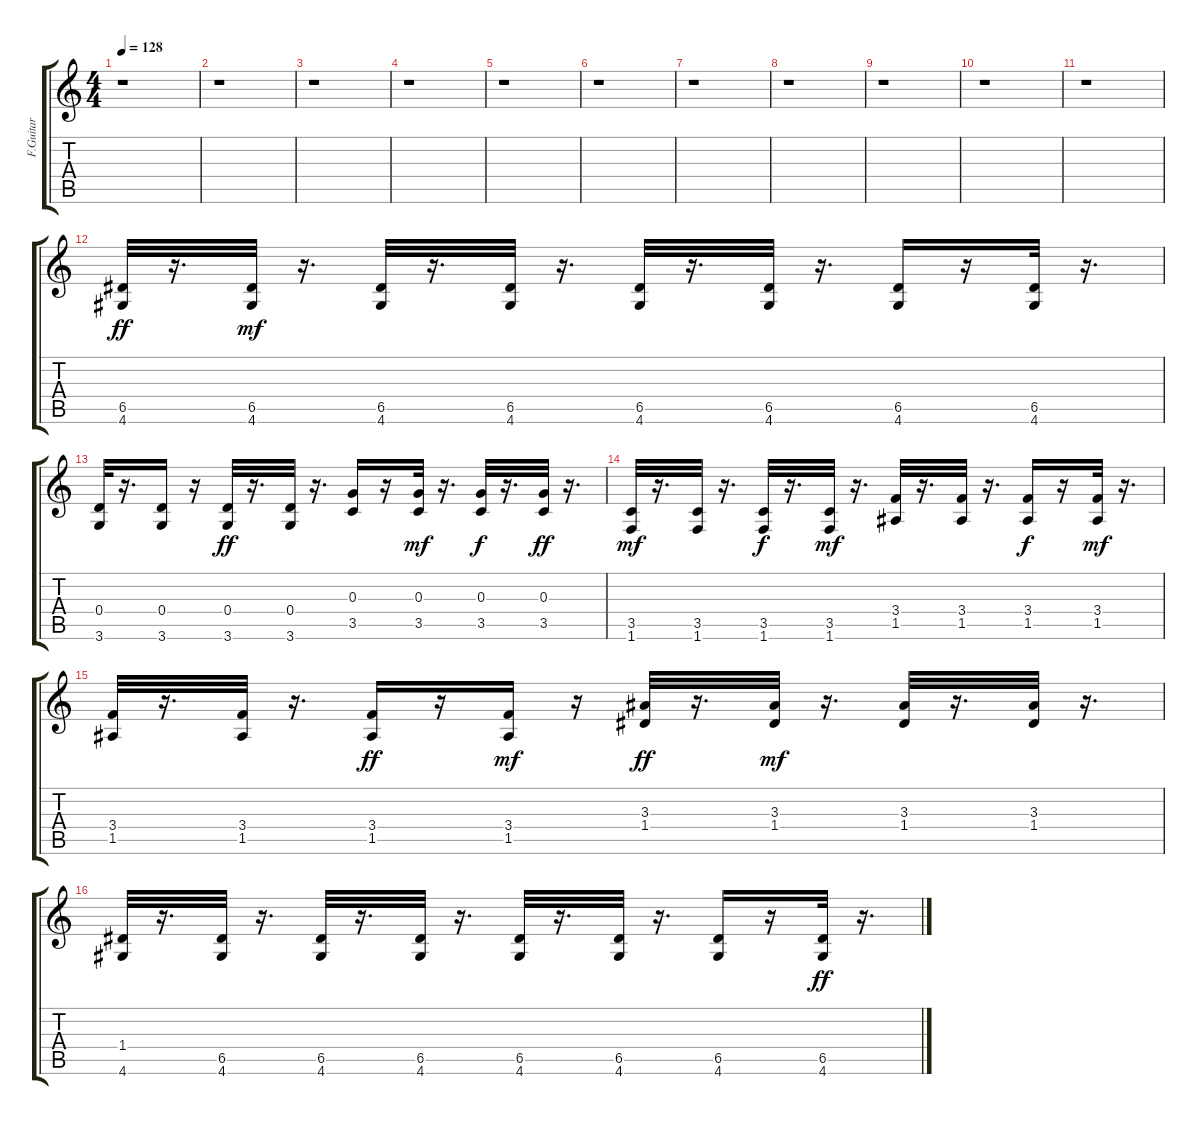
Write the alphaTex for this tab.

\track ("F.Guitar" "F.Guitar") {instrument electricguitarmuted}
\staff {score tabs}
\tuning (E4 B3 G3 D3 A2 E2) {hide}
\ts (4 4)
\tempo 128
\clef g2
\ks c
r.1{dy ff} |
r.1 |
r.1 |
r.1 |
r.1 |
r.1 |
r.1 |
r.1 |
r.1 |
r.1 |
r.1 |
(6.5 4.6).32{balance 11} r.16{d} (6.5 4.6).32{dy mf} r.16{d} (6.5 4.6).32 r.16{d} (6.5 4.6).32 r.16{d} (6.5 4.6).32 r.16{d} (6.5 4.6).32 r.16{d} (6.5 4.6).16 r.16 (6.5 4.6).32 r.16{d} |
(0.4 3.6).32 r.16{d} (0.4 3.6).16 r.16 (0.4 3.6).32{dy ff} r.16{d} (0.4 3.6).32 r.16{d} (0.3 3.5).16 r.16 (0.3 3.5).32{dy mf} r.16{d} (0.3 3.5).32{dy f} r.16{d} (0.3 3.5).32{dy ff} r.16{d} |
(3.5 1.6).32{dy mf} r.16{d} (3.5 1.6).32 r.16{d} (3.5 1.6).32{dy f} r.16{d} (3.5 1.6).32{dy mf} r.16{d} (3.4 1.5).32 r.16{d} (3.4 1.5).32 r.16{d} (3.4 1.5).16{dy f} r.16 (3.4 1.5).32{dy mf} r.16{d} |
(3.4 1.5).32 r.16{d} (3.4 1.5).32 r.16{d} (3.4 1.5).16{dy ff} r.16 (3.4 1.5).16{dy mf} r.16 (3.3 1.4).32{dy ff} r.16{d} (3.3 1.4).32{dy mf} r.16{d} (3.3 1.4).32 r.16{d} (3.3 1.4).32 r.16{d} |
(1.4 4.6).32 r.16{d} (6.5 4.6).32 r.16{d} (6.5 4.6).32 r.16{d} (6.5 4.6).32 r.16{d} (6.5 4.6).32 r.16{d} (6.5 4.6).32 r.16{d} (6.5 4.6).16 r.16 (6.5 4.6).32{dy ff} r.16{d}
